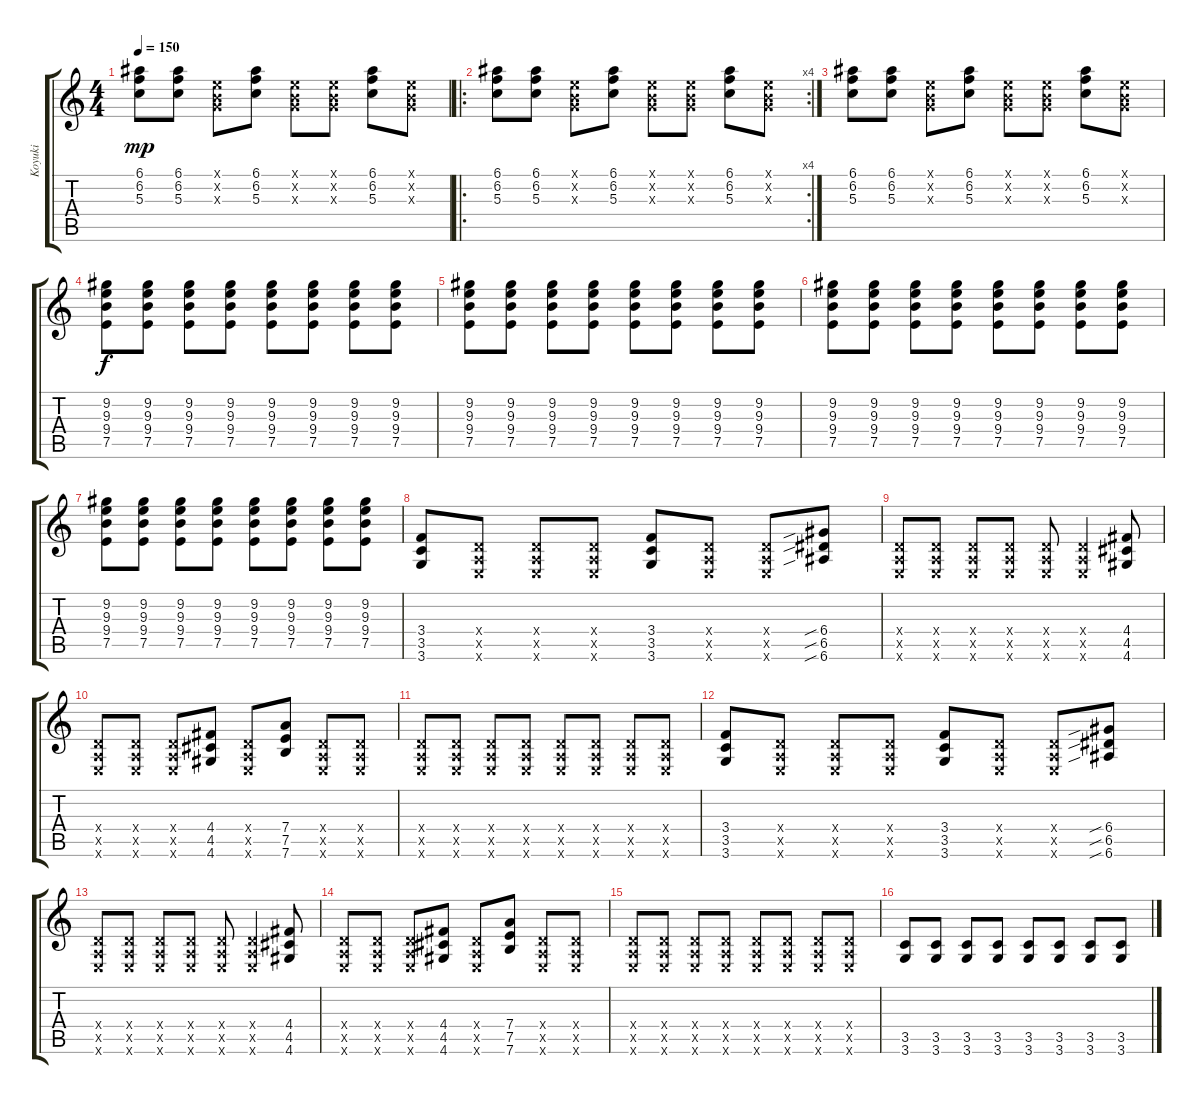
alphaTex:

\track ("Koyuki" "Koyuki") {instrument distortionguitar}
\staff {score tabs}
\tuning (E4 B3 G3 D3 A2 E2) {hide}
\ts (4 4)
\tempo 150
\clef g2
\ks c
(6.1 6.2 5.3).8{dy mp} (6.1 6.2 5.3).8 (0.1{x} 0.2{x} 0.3{x}).8 (6.1 6.2 5.3).8 (0.1{x} 0.2{x} 0.3{x}).8 (0.1{x} 0.2{x} 0.3{x}).8 (6.1 6.2 5.3).8 (0.1{x} 0.2{x} 0.3{x}).8 |
\ro
\rc 4
(6.1 6.2 5.3).8 (6.1 6.2 5.3).8 (0.1{x} 0.2{x} 0.3{x}).8 (6.1 6.2 5.3).8 (0.1{x} 0.2{x} 0.3{x}).8 (0.1{x} 0.2{x} 0.3{x}).8 (6.1 6.2 5.3).8 (0.1{x} 0.2{x} 0.3{x}).8 |
(6.1 6.2 5.3).8 (6.1 6.2 5.3).8 (0.1{x} 0.2{x} 0.3{x}).8 (6.1 6.2 5.3).8 (0.1{x} 0.2{x} 0.3{x}).8 (0.1{x} 0.2{x} 0.3{x}).8 (6.1 6.2 5.3).8 (0.1{x} 0.2{x} 0.3{x}).8 |
(9.2 9.3 9.4 7.5).8{dy f} (9.2 9.3 9.4 7.5).8 (9.2 9.3 9.4 7.5).8 (9.2 9.3 9.4 7.5).8 (9.2 9.3 9.4 7.5).8 (9.2 9.3 9.4 7.5).8 (9.2 9.3 9.4 7.5).8 (9.2 9.3 9.4 7.5).8 |
(9.2 9.3 9.4 7.5).8 (9.2 9.3 9.4 7.5).8 (9.2 9.3 9.4 7.5).8 (9.2 9.3 9.4 7.5).8 (9.2 9.3 9.4 7.5).8 (9.2 9.3 9.4 7.5).8 (9.2 9.3 9.4 7.5).8 (9.2 9.3 9.4 7.5).8 |
(9.2 9.3 9.4 7.5).8 (9.2 9.3 9.4 7.5).8 (9.2 9.3 9.4 7.5).8 (9.2 9.3 9.4 7.5).8 (9.2 9.3 9.4 7.5).8 (9.2 9.3 9.4 7.5).8 (9.2 9.3 9.4 7.5).8 (9.2 9.3 9.4 7.5).8 |
(9.2 9.3 9.4 7.5).8 (9.2 9.3 9.4 7.5).8 (9.2 9.3 9.4 7.5).8 (9.2 9.3 9.4 7.5).8 (9.2 9.3 9.4 7.5).8 (9.2 9.3 9.4 7.5).8 (9.2 9.3 9.4 7.5).8 (9.2 9.3 9.4 7.5).8 |
(3.4 3.5 3.6).8 (0.4{x} 0.5{x} 0.6{x}).8 (0.4{x} 0.5{x} 0.6{x}).8 (0.4{x} 0.5{x} 0.6{x}).8 (3.4 3.5 3.6).8 (0.4{x} 0.5{x} 0.6{x}).8 (0.4{x} 0.5{x} 0.6{x}).8 (6.4{sib} 6.5{sib} 6.6{sib}).8 |
(0.4{x} 0.5{x} 0.6{x}).8 (0.4{x} 0.5{x} 0.6{x}).8 (0.4{x} 0.5{x} 0.6{x}).8 (0.4{x} 0.5{x} 0.6{x}).8 (0.4{x} 0.5{x} 0.6{x}).8 (0.4{x} 0.5{x} 0.6{x}).4 (4.4 4.5 4.6).8 |
(0.4{x} 0.5{x} 0.6{x}).8 (0.4{x} 0.5{x} 0.6{x}).8 (0.4{x} 0.5{x} 0.6{x}).8 (4.4 4.5 4.6).8 (0.4{x} 0.5{x} 0.6{x}).8 (7.4 7.5 7.6).8 (0.4{x} 0.5{x} 0.6{x}).8 (0.4{x} 0.5{x} 0.6{x}).8 |
(0.4{x} 0.5{x} 0.6{x}).8 (0.4{x} 0.5{x} 0.6{x}).8 (0.4{x} 0.5{x} 0.6{x}).8 (0.4{x} 0.5{x} 0.6{x}).8 (0.4{x} 0.5{x} 0.6{x}).8 (0.4{x} 0.5{x} 0.6{x}).8 (0.4{x} 0.5{x} 0.6{x}).8 (0.4{x} 0.5{x} 0.6{x}).8 |
(3.4 3.5 3.6).8 (0.4{x} 0.5{x} 0.6{x}).8 (0.4{x} 0.5{x} 0.6{x}).8 (0.4{x} 0.5{x} 0.6{x}).8 (3.4 3.5 3.6).8 (0.4{x} 0.5{x} 0.6{x}).8 (0.4{x} 0.5{x} 0.6{x}).8 (6.4{sib} 6.5{sib} 6.6{sib}).8 |
(0.4{x} 0.5{x} 0.6{x}).8 (0.4{x} 0.5{x} 0.6{x}).8 (0.4{x} 0.5{x} 0.6{x}).8 (0.4{x} 0.5{x} 0.6{x}).8 (0.4{x} 0.5{x} 0.6{x}).8 (0.4{x} 0.5{x} 0.6{x}).4 (4.4 4.5 4.6).8 |
(0.4{x} 0.5{x} 0.6{x}).8 (0.4{x} 0.5{x} 0.6{x}).8 (0.4{x} 0.5{x} 0.6{x}).8 (4.4 4.5 4.6).8 (0.4{x} 0.5{x} 0.6{x}).8 (7.4 7.5 7.6).8 (0.4{x} 0.5{x} 0.6{x}).8 (0.4{x} 0.5{x} 0.6{x}).8 |
(0.4{x} 0.5{x} 0.6{x}).8 (0.4{x} 0.5{x} 0.6{x}).8 (0.4{x} 0.5{x} 0.6{x}).8 (0.4{x} 0.5{x} 0.6{x}).8 (0.4{x} 0.5{x} 0.6{x}).8 (0.4{x} 0.5{x} 0.6{x}).8 (0.4{x} 0.5{x} 0.6{x}).8 (0.4{x} 0.5{x} 0.6{x}).8 |
(3.5 3.6).8 (3.5 3.6).8 (3.5 3.6).8 (3.5 3.6).8 (3.5 3.6).8 (3.5 3.6).8 (3.5 3.6).8 (3.5{sl} 3.6{sl}).8
